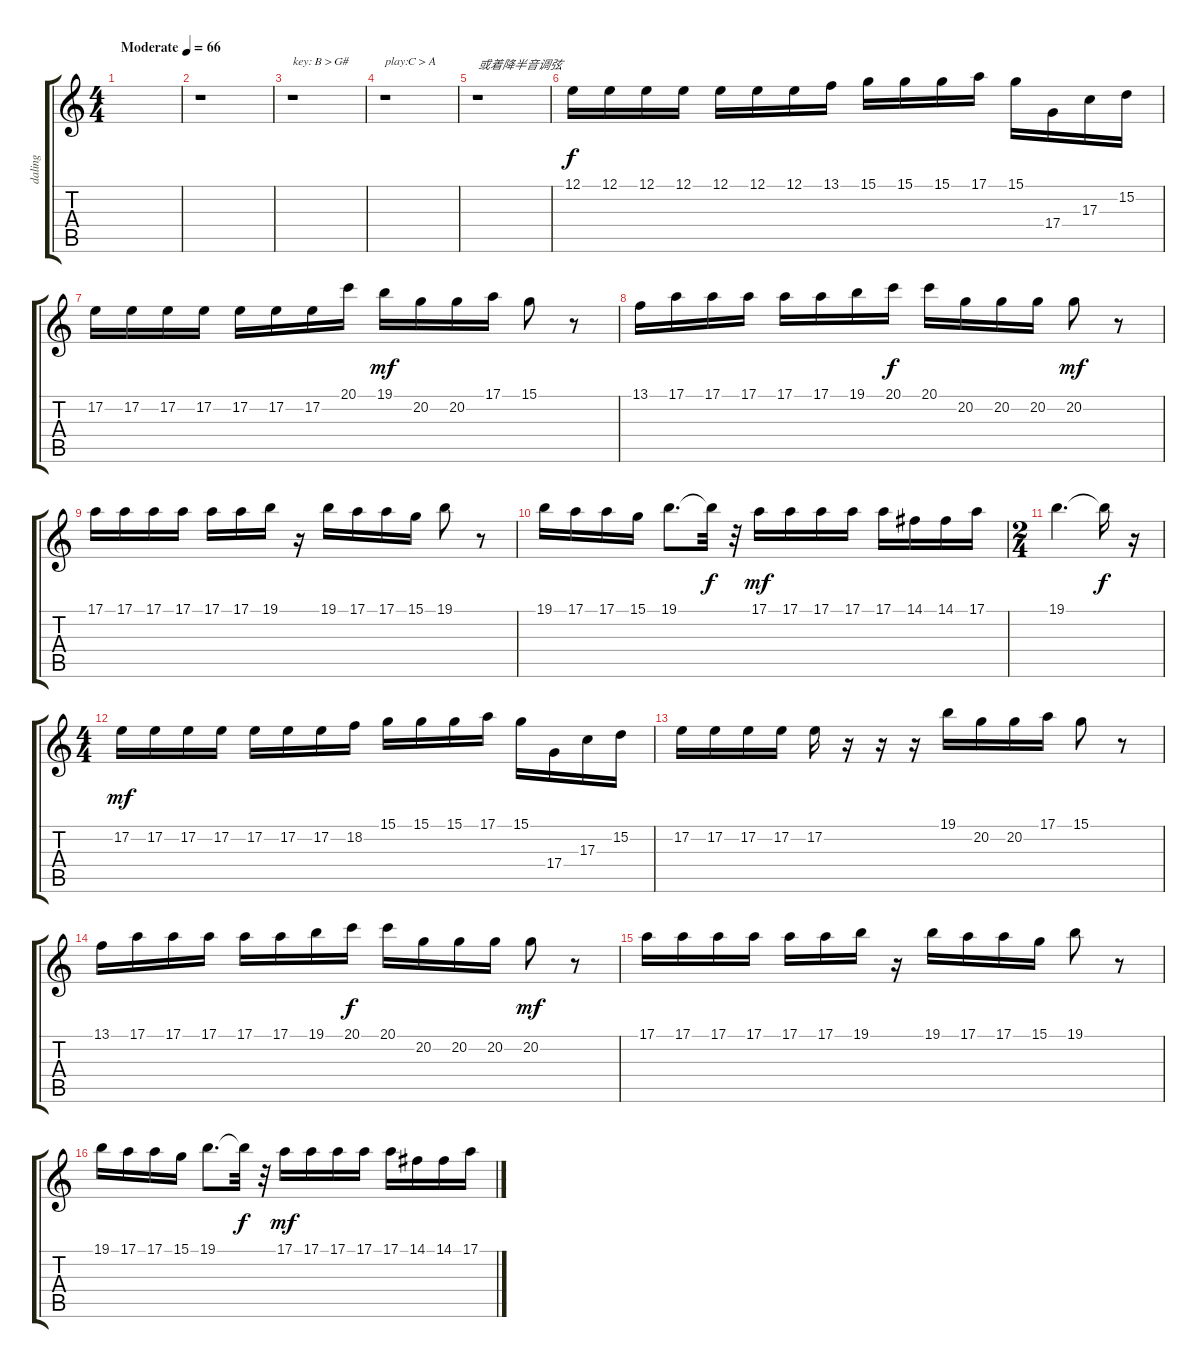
\track ("daling" "daling") {instrument drawbarorgan}
\staff {score tabs}
\tuning (E4 B3 G3 D3 A2 E2) {hide}
\ts (4 4)
\tempo (66 "Moderate")
\clef g2
\ks c
|
r.1 |
r.1{txt "key: B > G#"} |
r.1{txt "play:C > A"} |
r.1{txt "或着降半音调弦"} |
12.1.16 12.1.16 12.1.16 12.1.16 12.1.16 12.1.16 12.1.16 13.1.16 15.1.16 15.1.16 15.1.16 17.1.16 15.1.16 17.4.16 17.3.16 15.2.16 |
17.2.16 17.2.16 17.2.16 17.2.16 17.2.16 17.2.16{dy f} 17.2.16 20.1.16 19.1.16{dy mf} 20.2.16 20.2.16 17.1.16 15.1.8 r.8 |
13.1.16 17.1.16 17.1.16 17.1.16 17.1.16 17.1.16 19.1.16 20.1.16{dy f} 20.1.16 20.2.16 20.2.16 20.2.16 20.2.8{dy mf} r.8 |
17.1.16 17.1.16 17.1.16 17.1.16 17.1.16 17.1.16 19.1.16 r.16 19.1.16 17.1.16 17.1.16 15.1.16 19.1.8 r.8 |
19.1.16 17.1.16 17.1.16 15.1.16 19.1.8{d} 19.1{t}.32{dy f} r.32 17.1.16{dy mf} 17.1.16 17.1.16 17.1.16 17.1.16 14.1.16 14.1.16 17.1.16 |
\ts (2 4)
19.1.4{d} 19.1{t}.16{dy f} r.16 |
\ts (4 4)
17.2.16{txt "" dy mf} 17.2.16 17.2.16 17.2.16 17.2.16 17.2.16 17.2.16 18.2.16 15.1.16 15.1.16 15.1.16 17.1.16 15.1.16 17.4.16 17.3.16 15.2.16 |
17.2.16 17.2.16 17.2.16 17.2.16 17.2.16 r.16 r.16 r.16 19.1.16 20.2.16 20.2.16 17.1.16 15.1.8 r.8 |
13.1.16 17.1.16 17.1.16 17.1.16 17.1.16 17.1.16 19.1.16 20.1.16{dy f} 20.1.16 20.2.16 20.2.16 20.2.16 20.2.8{dy mf} r.8 |
17.1.16 17.1.16 17.1.16 17.1.16 17.1.16 17.1.16 19.1.16 r.16 19.1.16 17.1.16 17.1.16 15.1.16 19.1.8 r.8 |
19.1.16 17.1.16 17.1.16 15.1.16 19.1.8{d} 19.1{t}.32{dy f} r.32 17.1.16{txt "" dy mf} 17.1.16 17.1.16 17.1.16 17.1.16 14.1.16 14.1.16 17.1.16
